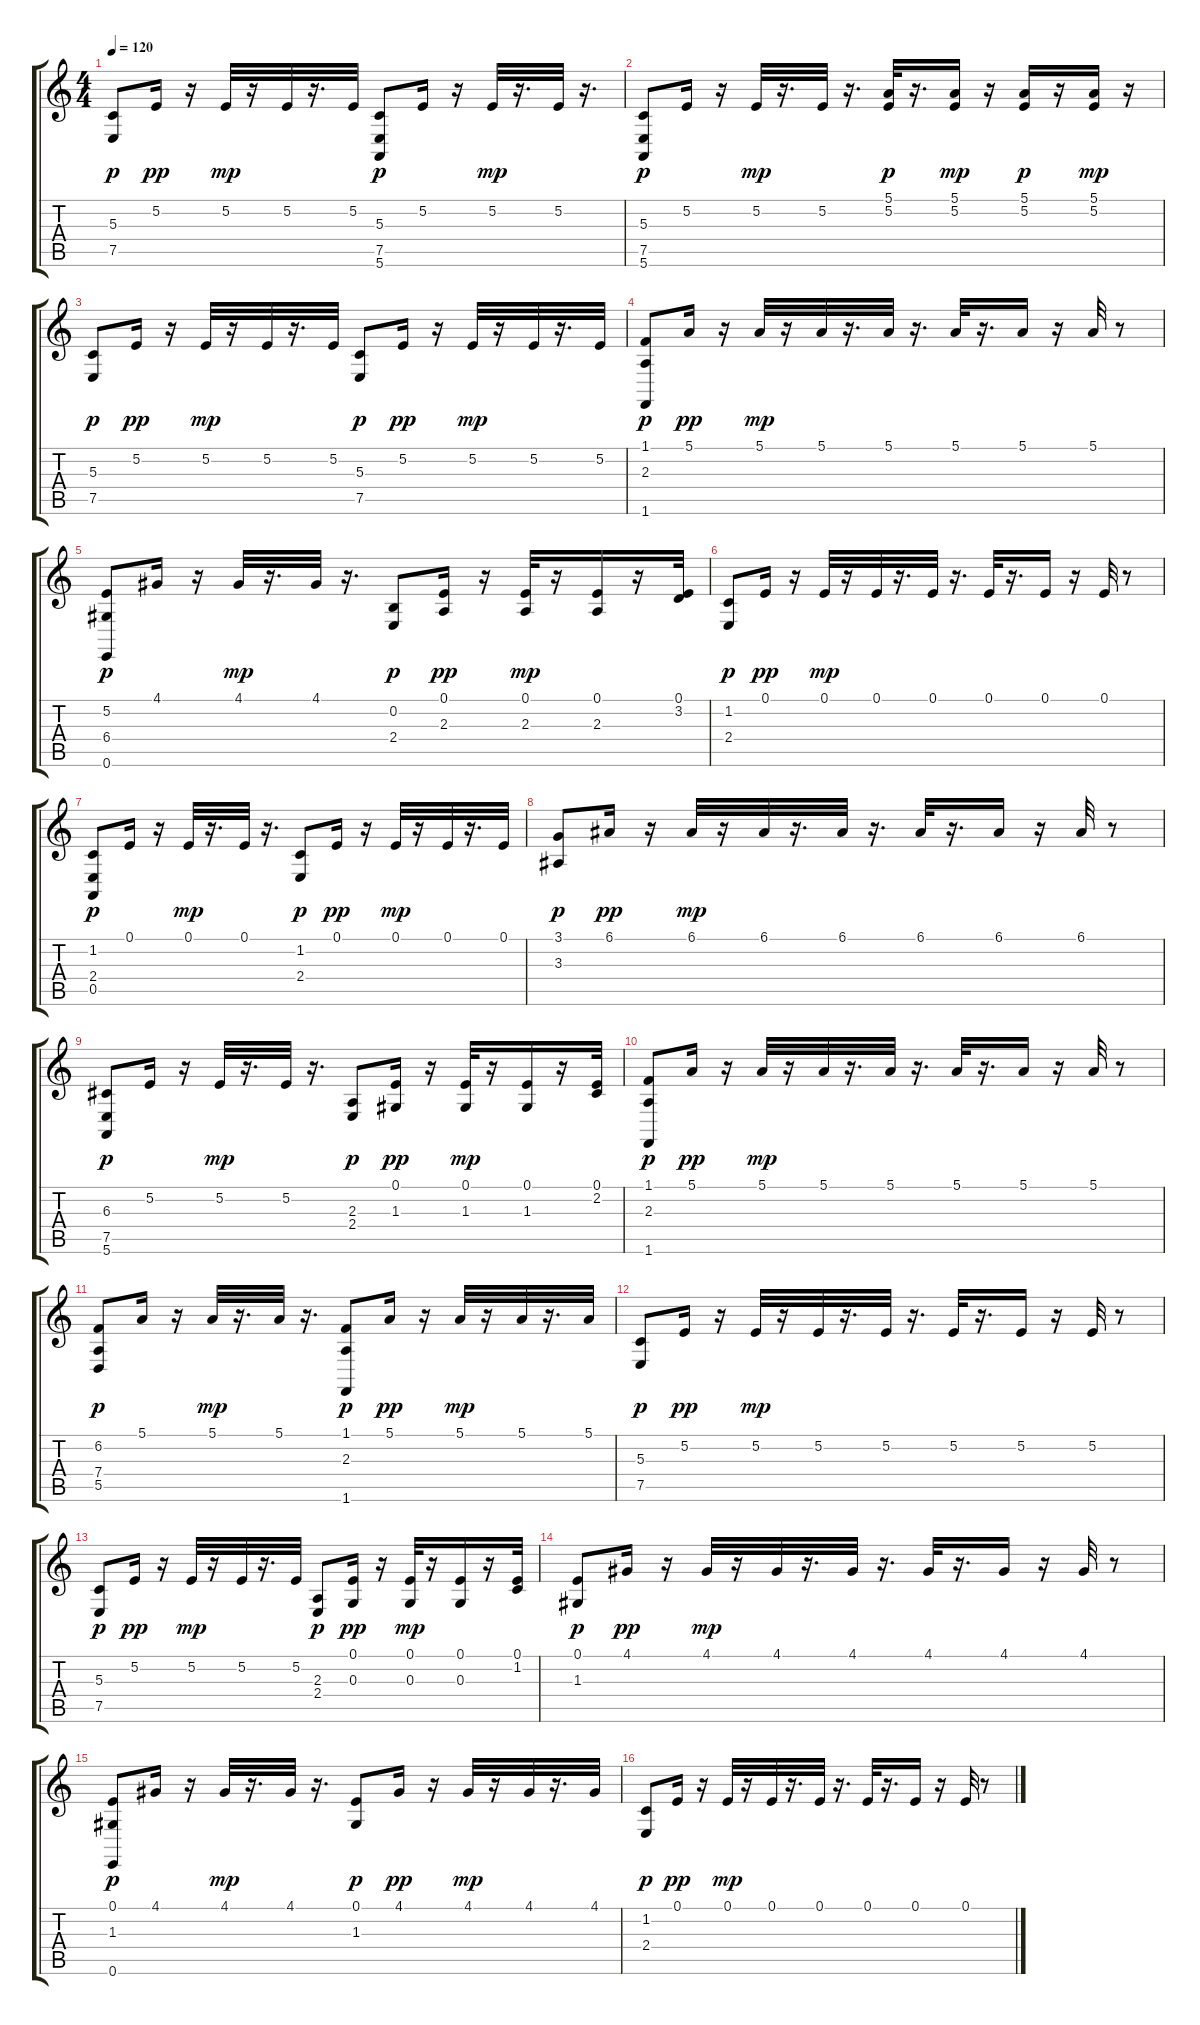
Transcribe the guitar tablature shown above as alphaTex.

\track "" {instrument stringensemble1}
\staff {score tabs}
\tuning (E4 B3 G3 D3 A2 E2) {hide}
\ts (4 4)
\tempo 120
\clef g2
\ks c
(5.3 7.5).8{dy p} 5.2.16{dy pp} r.16 5.2.32{dy mp} r.16 5.2.32 r.16{d} 5.2.32 (5.3 7.5 5.6).8{dy p} 5.2.16 r.16 5.2.32{dy mp} r.16{d} 5.2.32 r.16{d} |
(5.3 7.5 5.6).8{dy p} 5.2.16 r.16 5.2.32{dy mp} r.16{d} 5.2.32 r.16{d} (5.1 5.2).32{dy p} r.16{d} (5.1 5.2).16{dy mp} r.16 (5.1 5.2).16{dy p} r.16 (5.1 5.2).16{dy mp} r.16 |
(5.3 7.5).8{dy p} 5.2.16{dy pp} r.16 5.2.32{dy mp} r.16 5.2.32 r.16{d} 5.2.32 (5.3 7.5).8{dy p} 5.2.16{dy pp} r.16 5.2.32{dy mp} r.16 5.2.32 r.16{d} 5.2.32 |
(1.1 2.3 1.6).8{dy p} 5.1.16{dy pp} r.16 5.1.32{dy mp} r.16 5.1.32 r.16{d} 5.1.32 r.16{d} 5.1.32 r.16{d} 5.1.16 r.16 5.1.32 r.8 |
(5.2 6.4 0.6).8{dy p} 4.1.16 r.16 4.1.32{dy mp} r.16{d} 4.1.32 r.16{d} (0.2 2.4).8{dy p} (0.1 2.3).16{dy pp} r.16 (0.1 2.3).32{dy mp} r.16 (0.1 2.3).16 r.16 (0.1 3.2).32 |
(1.2 2.4).8{dy p} 0.1.16{dy pp} r.16 0.1.32{dy mp} r.16 0.1.32 r.16{d} 0.1.32 r.16{d} 0.1.32 r.16{d} 0.1.16 r.16 0.1.32 r.8 |
(1.2 2.4 0.5).8{dy p} 0.1.16 r.16 0.1.32{dy mp} r.16{d} 0.1.32 r.16{d} (1.2 2.4).8{dy p} 0.1.16{dy pp} r.16 0.1.32{dy mp} r.16 0.1.32 r.16{d} 0.1.32 |
(3.1 3.3).8{dy p} 6.1.16{dy pp} r.16 6.1.32{dy mp} r.16 6.1.32 r.16{d} 6.1.32 r.16{d} 6.1.32 r.16{d} 6.1.16 r.16 6.1.32 r.8 |
(6.3 7.5 5.6).8{dy p} 5.2.16 r.16 5.2.32{dy mp} r.16{d} 5.2.32 r.16{d} (2.3 2.4).8{dy p} (0.1 1.3).16{dy pp} r.16 (0.1 1.3).32{dy mp} r.16 (0.1 1.3).16 r.16 (0.1 2.2).32 |
(1.1 2.3 1.6).8{dy p} 5.1.16{dy pp} r.16 5.1.32{dy mp} r.16 5.1.32 r.16{d} 5.1.32 r.16{d} 5.1.32 r.16{d} 5.1.16 r.16 5.1.32 r.8 |
(6.2 7.4 5.5).8{dy p} 5.1.16 r.16 5.1.32{dy mp} r.16{d} 5.1.32 r.16{d} (1.1 2.3 1.6).8{dy p} 5.1.16{dy pp} r.16 5.1.32{dy mp} r.16 5.1.32 r.16{d} 5.1.32 |
(5.3 7.5).8{dy p} 5.2.16{dy pp} r.16 5.2.32{dy mp} r.16 5.2.32 r.16{d} 5.2.32 r.16{d} 5.2.32 r.16{d} 5.2.16 r.16 5.2.32 r.8 |
(5.3 7.5).8{dy p} 5.2.16{dy pp} r.16 5.2.32{dy mp} r.16 5.2.32 r.16{d} 5.2.32 (2.3 2.4).8{dy p} (0.1 0.3).16{dy pp} r.16 (0.1 0.3).32{dy mp} r.16 (0.1 0.3).16 r.16 (0.1 1.2).32 |
(0.1 1.3).8{dy p} 4.1.16{dy pp} r.16 4.1.32{dy mp} r.16 4.1.32 r.16{d} 4.1.32 r.16{d} 4.1.32 r.16{d} 4.1.16 r.16 4.1.32 r.8 |
(0.1 1.3 0.6).8{dy p} 4.1.16 r.16 4.1.32{dy mp} r.16{d} 4.1.32 r.16{d} (0.1 1.3).8{dy p} 4.1.16{dy pp} r.16 4.1.32{dy mp} r.16 4.1.32 r.16{d} 4.1.32 |
(1.2 2.4).8{dy p} 0.1.16{dy pp} r.16 0.1.32{dy mp} r.16 0.1.32 r.16{d} 0.1.32 r.16{d} 0.1.32 r.16{d} 0.1.16 r.16 0.1.32 r.8
